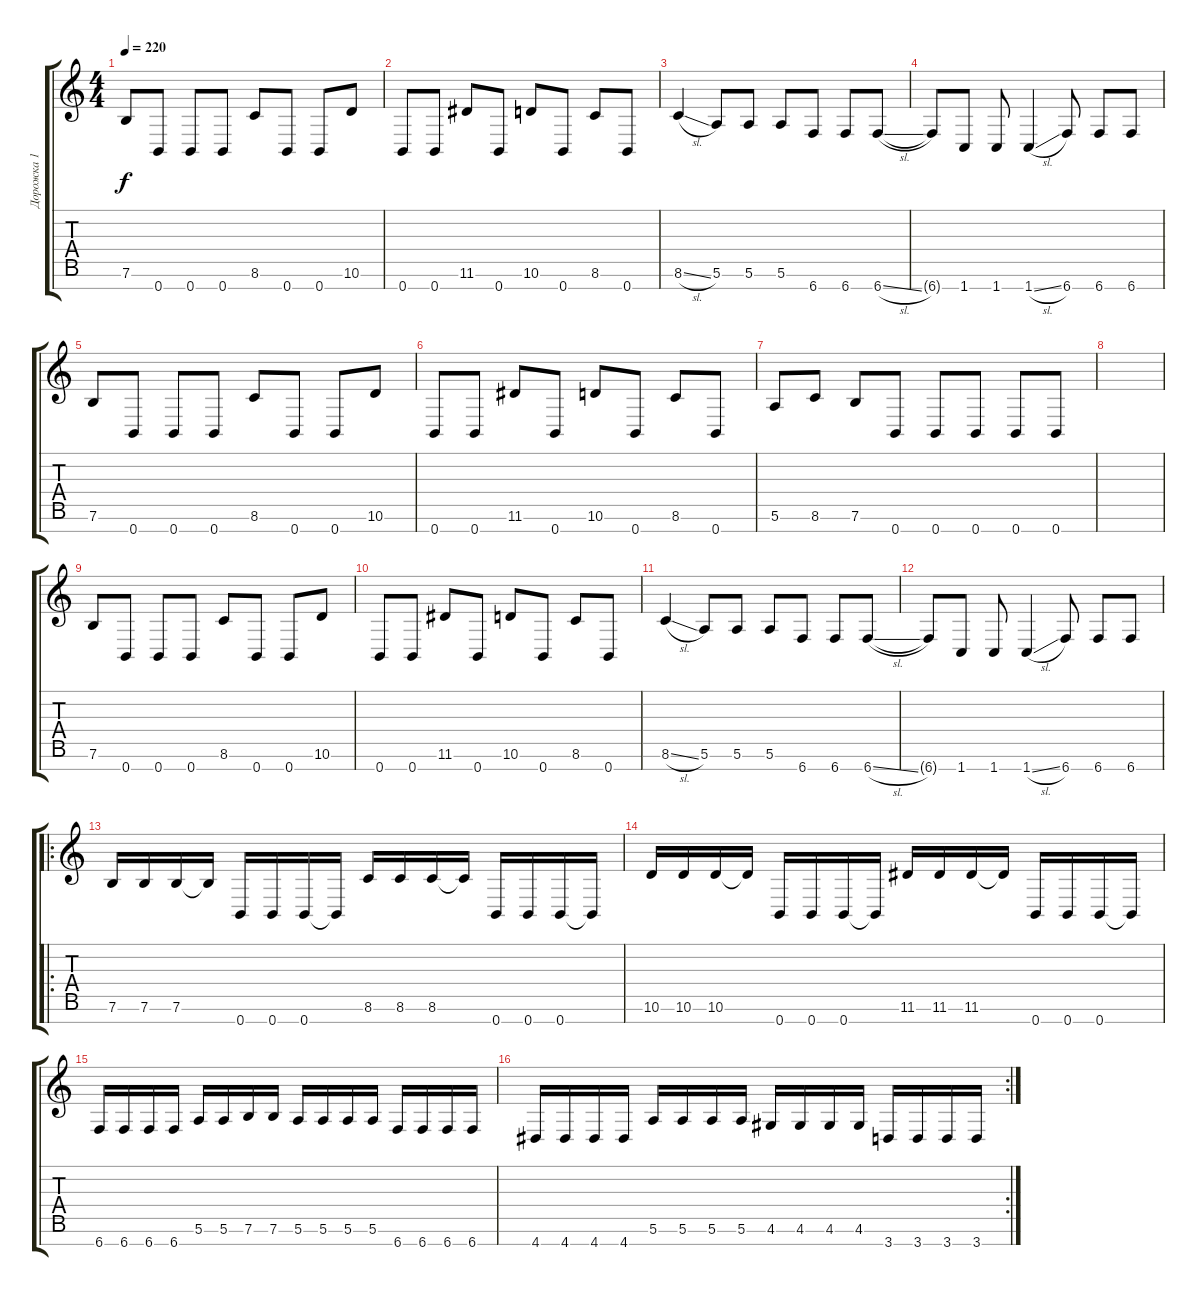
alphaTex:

\track ("Дорожка 1" "Дорожка 1") {instrument distortionguitar}
\staff {score tabs}
\tuning (E4 B3 G3 D3 A2 E2 B1) {hide}
\ts (4 4)
\tempo 220
\clef g2
\ks c
7.6.8{dy f} 0.7.8 0.7.8 0.7.8 8.6.8 0.7.8 0.7.8 10.6.8 |
0.7.8 0.7.8 11.6.8 0.7.8 10.6.8 0.7.8 8.6.8 0.7.8 |
8.6{sl}.4 5.6.8 5.6.8 5.6.8 6.7.8 6.7.8 6.7{sl}.8 |
6.7{t}.8 1.7.8 1.7.8 1.7{sl}.4 6.7.8 6.7.8 6.7.8 |
7.6.8 0.7.8 0.7.8 0.7.8 8.6.8 0.7.8 0.7.8 10.6.8 |
0.7.8 0.7.8 11.6.8 0.7.8 10.6.8 0.7.8 8.6.8 0.7.8 |
5.6.8 8.6.8 7.6.8 0.7.8 0.7.8 0.7.8 0.7.8 0.7.8 |
|
7.6.8 0.7.8 0.7.8 0.7.8 8.6.8 0.7.8 0.7.8 10.6.8 |
0.7.8 0.7.8 11.6.8 0.7.8 10.6.8 0.7.8 8.6.8 0.7.8 |
8.6{sl}.4 5.6.8 5.6.8 5.6.8 6.7.8 6.7.8 6.7{sl}.8 |
6.7{t}.8 1.7.8 1.7.8 1.7{sl}.4 6.7.8 6.7.8 6.7.8 |
\ro
7.6.16 7.6.16 7.6.16 7.6{t}.16 0.7.16 0.7.16 0.7.16 0.7{t}.16 8.6.16 8.6.16 8.6.16 8.6{t}.16 0.7.16 0.7.16 0.7.16 0.7{t}.16 |
10.6.16 10.6.16 10.6.16 10.6{t}.16 0.7.16 0.7.16 0.7.16 0.7{t}.16 11.6.16 11.6.16 11.6.16 11.6{t}.16 0.7.16 0.7.16 0.7.16 0.7{t}.16 |
6.7.16 6.7.16 6.7.16 6.7.16 5.6.16 5.6.16 7.6.16 7.6.16 5.6.16 5.6.16 5.6.16 5.6.16 6.7.16 6.7.16 6.7.16 6.7.16 |
\rc 2
4.7.16 4.7.16 4.7.16 4.7.16 5.6.16 5.6.16 5.6.16 5.6.16 4.6.16 4.6.16 4.6.16 4.6.16 3.7.16 3.7.16 3.7.16 3.7.16
